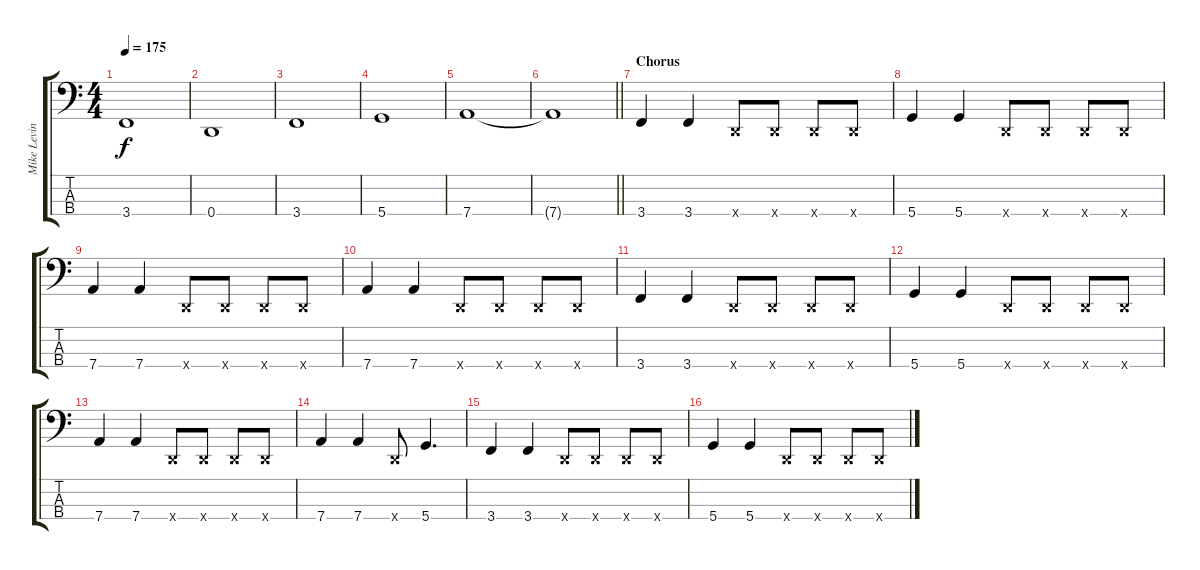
\track ("Mike Levine" "Mike Levin") {instrument electricbasspick}
\staff {score tabs}
\tuning (G2 D2 A1 D1) {hide}
\ts (4 4)
\tempo 175
\clef f4
\ks c
3.4.1{dy f} |
0.4.1 |
3.4.1 |
5.4.1 |
7.4.1 |
\barLineRight lightlight
7.4{t}.1 |
\section ("" "Chorus")
3.4.4 3.4.4 0.4{x}.8 0.4{x}.8 0.4{x}.8 0.4{x}.8 |
5.4.4 5.4.4 0.4{x}.8 0.4{x}.8 0.4{x}.8 0.4{x}.8 |
7.4.4 7.4.4 0.4{x}.8 0.4{x}.8 0.4{x}.8 0.4{x}.8 |
7.4.4 7.4.4 0.4{x}.8 0.4{x}.8 0.4{x}.8 0.4{x}.8 |
3.4.4 3.4.4 0.4{x}.8 0.4{x}.8 0.4{x}.8 0.4{x}.8 |
5.4.4 5.4.4 0.4{x}.8 0.4{x}.8 0.4{x}.8 0.4{x}.8 |
7.4.4 7.4.4 0.4{x}.8 0.4{x}.8 0.4{x}.8 0.4{x}.8 |
7.4.4 7.4.4 0.4{x}.8 5.4.4{d} |
3.4.4 3.4.4 0.4{x}.8 0.4{x}.8 0.4{x}.8 0.4{x}.8 |
5.4.4 5.4.4 0.4{x}.8 0.4{x}.8 0.4{x}.8 0.4{x}.8
